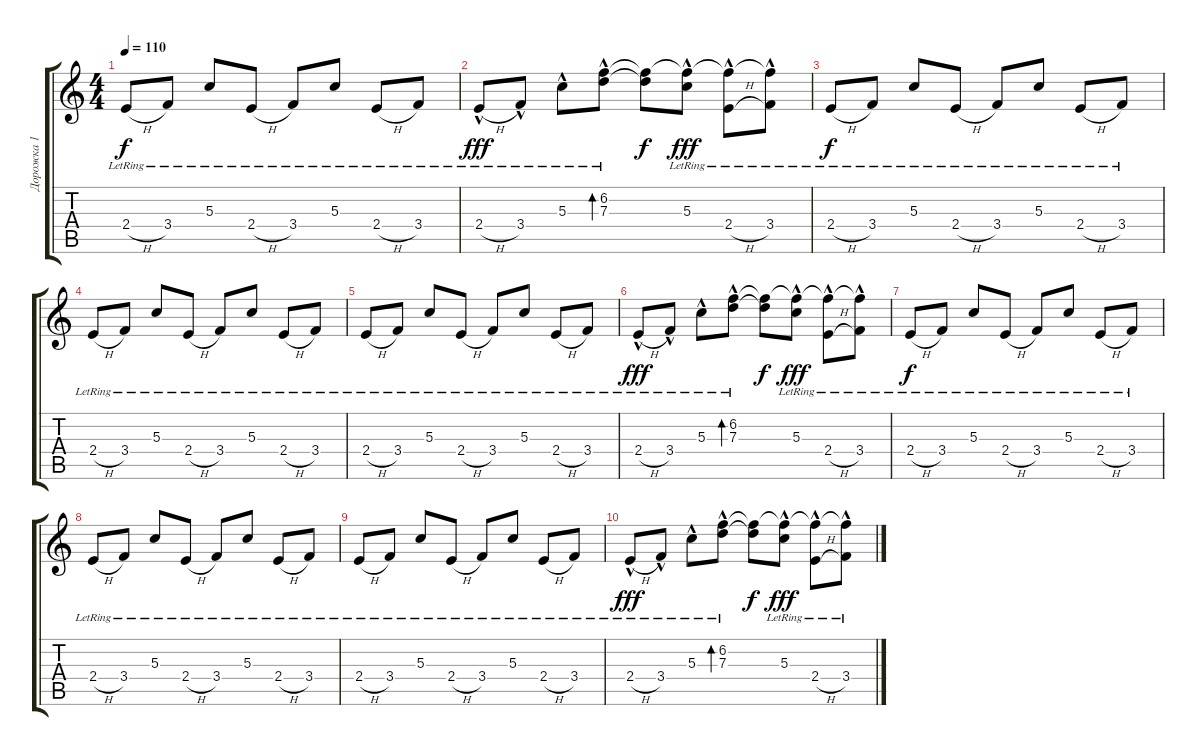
\track ("Дорожка 1" "Дорожка 1") {instrument electricguitarclean}
\staff {score tabs}
\tuning (E4 B3 G3 D3 A2 E2) {hide}
\ts (4 4)
\tempo 110
\clef g2
\ks c
2.4{h lr}.8{dy f instrument overdrivenguitar} 3.4{lr}.8 5.3{lr}.8 2.4{h lr}.8 3.4{lr}.8 5.3{lr}.8 2.4{h lr}.8 3.4{lr}.8 |
2.4{h hac lr}.8{dy fff instrument overdrivenguitar} 3.4{hac lr}.8 5.3{hac lr}.8 (6.2{hac lr} 7.3{hac lr}).8{bd 60} (6.2{t} 7.3{t}).8{dy f} (6.2{t} 5.3{hac lr}).8{dy fff} (6.2{t} 2.4{h hac lr}).8 (6.2{t} 3.4{hac lr}).8 |
2.4{h lr}.8{dy f instrument distortionguitar} 3.4{lr}.8 5.3{lr}.8 2.4{h lr}.8 3.4{lr}.8 5.3{lr}.8 2.4{h lr}.8 3.4{lr}.8 |
2.4{h lr}.8{instrument distortionguitar} 3.4{lr}.8 5.3{lr}.8 2.4{h lr}.8 3.4{lr}.8 5.3{lr}.8 2.4{h lr}.8 3.4{lr}.8 |
2.4{h lr}.8{instrument overdrivenguitar} 3.4{lr}.8 5.3{lr}.8 2.4{h lr}.8 3.4{lr}.8 5.3{lr}.8 2.4{h lr}.8 3.4{lr}.8 |
2.4{h hac lr}.8{dy fff instrument overdrivenguitar} 3.4{hac lr}.8 5.3{hac lr}.8 (6.2{hac lr} 7.3{hac lr}).8{bd 60} (6.2{t} 7.3{t}).8{dy f} (6.2{t} 5.3{hac lr}).8{dy fff} (6.2{t} 2.4{h hac lr}).8 (6.2{t} 3.4{hac lr}).8 |
2.4{h lr}.8{dy f instrument overdrivenguitar} 3.4{lr}.8 5.3{lr}.8 2.4{h lr}.8 3.4{lr}.8 5.3{lr}.8 2.4{h lr}.8 3.4{lr}.8 |
2.4{h lr}.8{instrument overdrivenguitar} 3.4{lr}.8 5.3{lr}.8 2.4{h lr}.8 3.4{lr}.8 5.3{lr}.8 2.4{h lr}.8 3.4{lr}.8 |
2.4{h lr}.8{instrument overdrivenguitar} 3.4{lr}.8 5.3{lr}.8 2.4{h lr}.8 3.4{lr}.8 5.3{lr}.8 2.4{h lr}.8 3.4{lr}.8 |
2.4{h hac lr}.8{dy fff instrument overdrivenguitar} 3.4{hac lr}.8 5.3{hac lr}.8 (6.2{hac lr} 7.3{hac lr}).8{bd 60} (6.2{t} 7.3{t}).8{dy f} (6.2{t} 5.3{hac lr}).8{dy fff} (6.2{t} 2.4{h hac lr}).8 (6.2{t} 3.4{hac lr}).8
